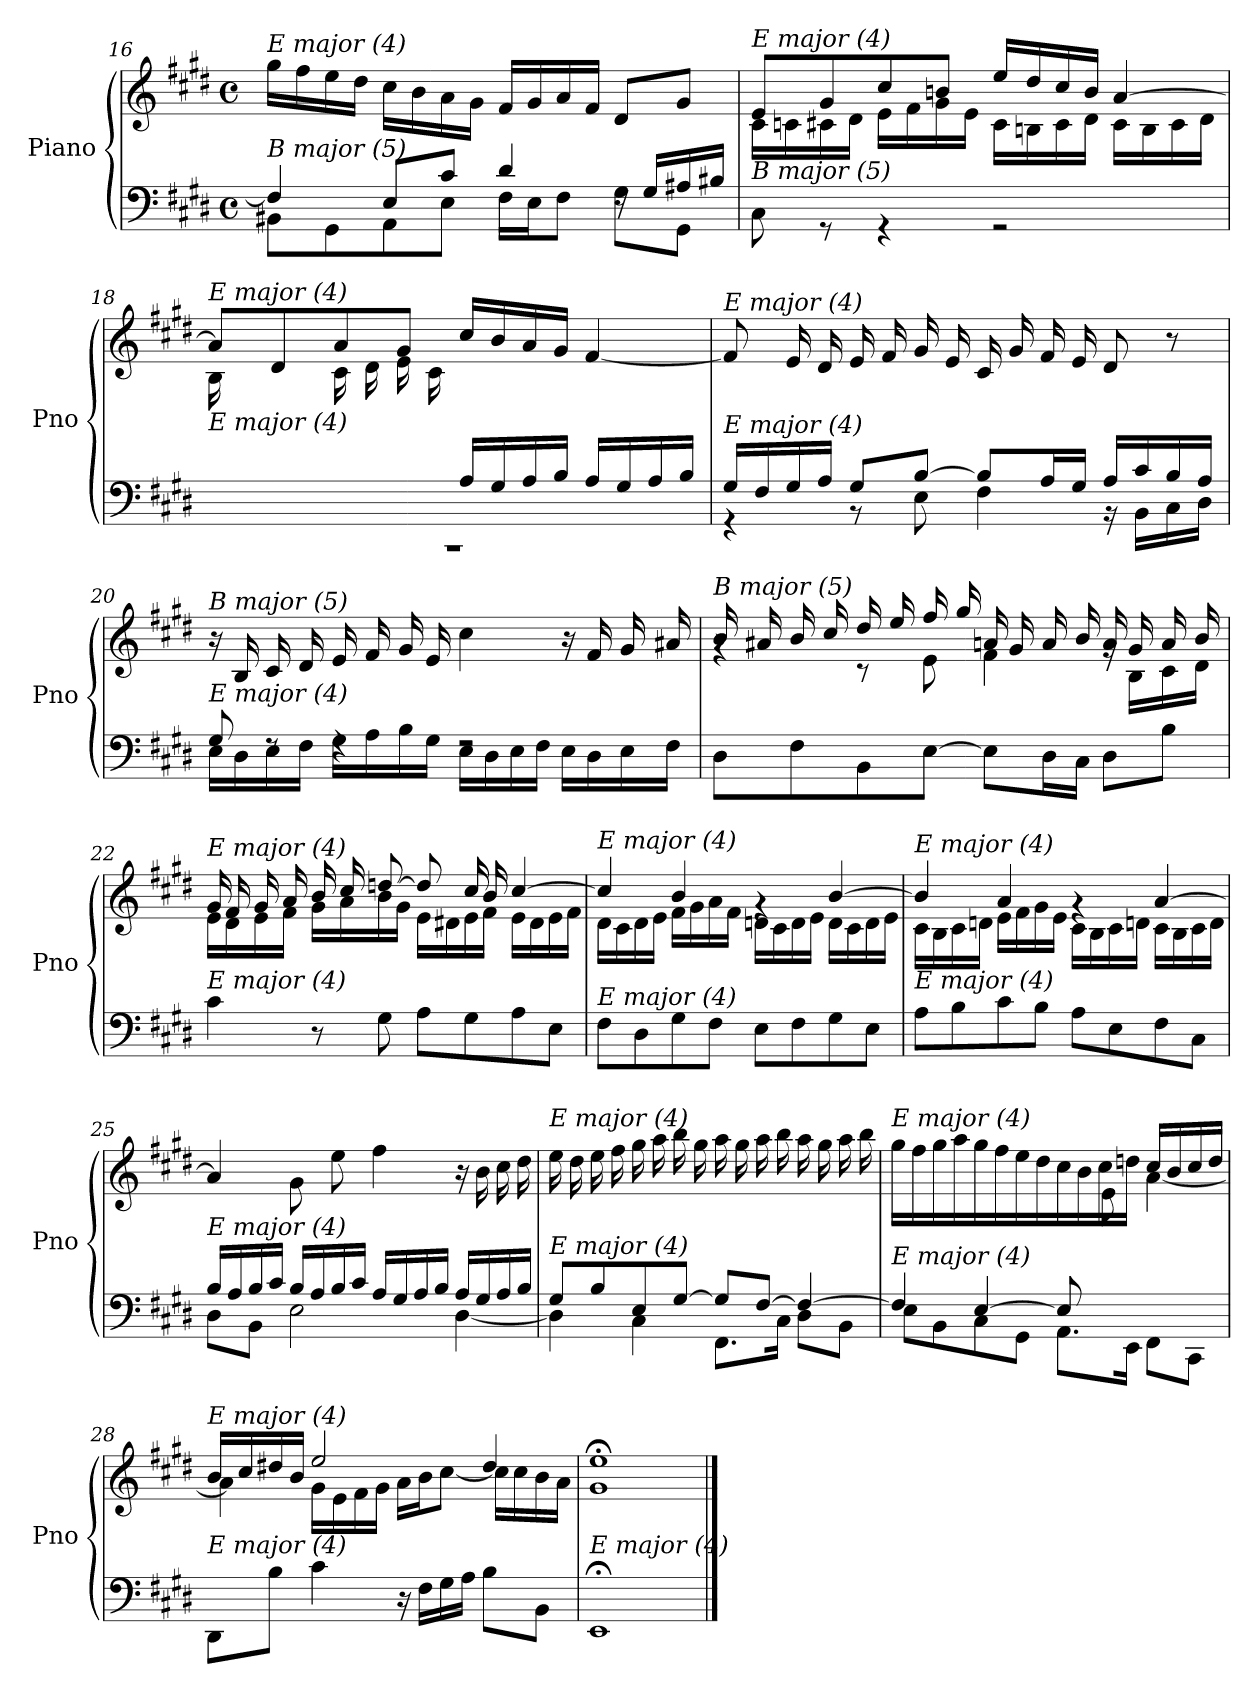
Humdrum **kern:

**kern	**kern
*part1	*part1
*staff2	*staff1
*I"Piano	*
*I'Pno	*
!!LO:LB:g=z
*clefF4	*clefG2
*k[f#c#g#d#]	*k[f#c#g#d#]
*M4/4	*M4/4
*met(c)	*met(c)
=16	=16
*^	*
!	!	!LO:TX:i:t=E major (4)
!LO:TX:i:t=B major (5)	!	!
4F#/]	8BB#X\L	16gg#\LL
.	.	16ff#\
.	8GG#\	16ee\
.	.	16dd#\JJ
8E/L	8AA\	16cc#\LL
.	.	16b\
8c#/J	8E\J	16a\
.	.	16g#\JJ
4d#/	16F#\LL	16f#/LL
.	16E\J	16g#/
.	8F#\J	16a/
.	.	16f#/JJ
16rF	8G#\L	8d#/L
16G#/LL	.	.
16A#X/	8GG#\J	8g#/J
16B#X/JJ	.	.
*v	*v	*
=17	=17
*	*^
!	!LO:TX:i:t=E major (4)	!
!LO:TX:i:t=B major (5)	!	!
8C#\	8e/L	16c#\LL
.	.	16cni\
8rGG	8g#/	16c#\
.	.	16d#\JJ
4rGG	8cc#/	16e\LL
.	.	16f#\
.	8bn/J	16g#\
.	.	16e\JJ
2rGG	16ee/LL	16c#\LL
.	16dd#/	16Bn\
.	16cc#/	16c#\
.	16b/JJ	16d#\JJ
.	[4a/	16c#\LL
.	.	16B\
.	.	16c#\
.	.	16d#\JJ
!!LO:LB:g=z	!!
=18	=18	=18
*^	*	*
!	!	!LO:TX:i:t=E major (4)	!
!LO:TX:i:t=E major (4)	!	!	!
1rCC	16ryy	8a/L]	16B\LL
.	16G#/	.	8.ryy
.	16A/	8d#/	.
.	16B/JJ	.	.
.	4ryy	8a/	16c#\LL
.	.	.	16d#\
.	.	8g#/J	16e\
.	.	.	16c#\JJ
.	16A/LL	16cc#/LL	2ryy
.	16G#/	16b/	.
.	16A/	16a/	.
.	16B/JJ	16g#/JJ	.
.	16A/LL	[4f#/	.
.	16G#/	.	.
.	16A/	.	.
.	16B/JJ	.	.
*	*	*v	*v
!!LO:LB:g=z
=19	=19	=19
!	!	!LO:TX:i:t=E major (4)
!LO:TX:i:t=E major (4)	!	!
16G#/LL	4r	8f#/L]
16F#/	.	.
16G#/	.	16e/L
16A/JJ	.	16d#/JJ
8G#/L	8r	16e/LL
.	.	16f#/
[8B/J	8E\	16g#/
.	.	16e/JJ
8B/L]	4F#\	16c#/LL
.	.	16g#/
16A/L	.	16f#/
16G#/JJ	.	16e/JJ
16A/LL	16r	8d#/
16c#/	16BB\LL	.
16B/	16C#\	8r
16A/JJ	16D#\JJ	.
=20	=20	=20
!	!	!LO:TX:i:t=B major (5)
!LO:TX:i:t=E major (4)	!	!
8G#/	16E\LL	16r
.	16D#\	16B/LL
8rF	16E\	16c#/
.	16F#\JJ	16d#/JJ
4rF	16G#\LL	16e/LL
.	16A\	16f#/
.	16B\	16g#/
.	16G#\JJ	16e/JJ
2rF	16E\LL	4cc#\
.	16D#\	.
.	16E\	.
.	16F#\JJ	.
.	16E\LL	16r
.	16D#\	16f#/LL
.	16E\	16g#/
.	16F#\JJ	16a#X/JJ
!!LO:LB:g=z
=21	=21	=21
*	*	*^
!	!	!LO:TX:i:t=B major (5)	!
!LO:TX:i:t=E major (4)	!	!	!
*v	*v	*	*
8D#\L	16b/LL	4rg
.	16a#X/	.
8F#\	16b/	.
.	16cc#/JJ	.
8BB\	16dd#/LL	8r
.	16ee/	.
[8E\J	16ff#/	8e\
.	16gg#/JJ	.
8E\L]	16an/LL	4f#\
.	16g#/	.
16D#\L	16a/	.
16C#\JJ	16b/JJ	.
8D#\L	16a/LL	16rg
.	16g#/	16B\LL
8B\J	16a/	16c#\
.	16b/JJ	16d#\JJ
!!LO:PB:g=z	!!
=22	=22	=22
!	!LO:TX:i:t=E major (4)	!
!LO:TX:i:t=E major (4)	!	!
4c#\	16g#/LL	16e\LL
.	16f#/	16d#\
.	16g#/	16e\
.	16a/JJ	16f#\JJ
8r	16b/LL	16g#\LL
.	16cc#/J	16a\
8G#\	[8ddn/J	16b\
.	.	16g#\JJ
8A\L	8dd/L]	16e\LL
.	.	16d#X\
8G#\	16cc#/L	16e\
.	16b/JJ	16f#\JJ
8A\	[4cc#/	16e\LL
.	.	16d#\
8E\J	.	16e\
.	.	16f#\JJ
=23	=23	=23
!	!LO:TX:i:t=E major (4)	!
!LO:TX:i:t=E major (4)	!	!
8F#\L	4cc#/]	16d#\LL
.	.	16c#\
8D#\	.	16d#\
.	.	16e\JJ
8G#\	4b/	16f#\LL
.	.	16g#\
8F#\J	.	16a\
.	.	16f#\JJ
8E\L	4rg	16dn\LL
.	.	16c#\
8F#\	.	16d\
.	.	16e\JJ
8G#\	[4b/	16d\LL
.	.	16c#\
8E\J	.	16d\
.	.	16e\JJ
!!LO:LB:g=z	!!
=24	=24	=24
!	!LO:TX:i:t=E major (4)	!
!LO:TX:i:t=E major (4)	!	!
8A\L	4b/]	16c#\LL
.	.	16B\
8B\	.	16c#\
.	.	16dn\JJ
8c#\	4a/	16e\LL
.	.	16f#\
8B\J	.	16g#\
.	.	16e\JJ
8A\L	4rg	16c#\LL
.	.	16B\
8E\	.	16c#\
.	.	16dn\JJ
8F#\	[4a/	16c#\LL
.	.	16B\
8C#\J	.	16c#\
.	.	16d\JJ
!!LO:LB:g=z
=25	=25	=25
*^	*	*
!	!	!LO:TX:i:t=E major (4)	!
!LO:TX:i:t=E major (4)	!	!	!
*	*	*v	*v
16B/LL	8D#\L	4a/]
16A/	.	.
16B/	8BB\J	.
16c#/JJ	.	.
16B/LL	2E\	8g#\L
16A/	.	.
16B/	.	8ee\J
16c#/JJ	.	.
16A/LL	.	4ff#\
16G#/	.	.
16A/	.	.
16B/JJ	.	.
16A/LL	[4D#\	16r
16G#/	.	16b\LL
16A/	.	16cc#\
16B/JJ	.	16dd#\JJ
=26	=26	=26
!	!	!LO:TX:i:t=E major (4)
!LO:TX:i:t=E major (4)	!	!
8G#/L	4D#\]	16ee\LL
.	.	16dd#\
8B/	.	16ee\
.	.	16ff#\JJ
8E/	4C#\	16gg#\LL
.	.	16aa\
[8G#/J	.	16bb\
.	.	16gg#\JJ
8G#/L]	8.FF#\L	16aa\LL
.	.	16gg#\
[8F#/J	.	16aa\
.	16C#\Jk	16bb\JJ
4F#/_	8D#\L	16aa\LL
.	.	16gg#\
.	8BB\J	16aa\
.	.	16bb\JJ
!!LO:LB:g=z
=27	=27	=27
*	*	*^
!	!	!LO:TX:i:t=E major (4)	!
!LO:TX:i:t=E major (4)	!	!	!
4F#/]	8E\L	16gg#\LL	2ryy
.	.	16ff#\	.
.	8BB\	16gg#\	.
.	.	16aa\JJ	.
[4E/	8C#\	16gg#\LL	.
.	.	16ff#\	.
.	8GG#\J	16ee\	.
.	.	16dd#\JJ	.
8E/L]	8.AA\L	16cc#/LL	8ryy
.	.	16b/	.
4.ryy	.	16cc#/	8e\J
.	16EE\Jk	16ddn/JJ	.
.	8FF#\L	16cc#/LL	[4a\
.	.	16b/	.
.	8CC#\J	16cc#/	.
.	.	16dd/JJ	.
=28	=28	=28	=28
*	*^	*^	*^
!	!	!	!LO:TX:i:t=E major (4)	!	!	!
!LO:TX:i:t=E major (4)	!	!	!	!	!	!
4ryy	4ryy	8DD#\L	16b/LL	4ryy	4a\]	4ryy
.	.	.	16cc#/	.	.	.
.	.	8B\J	16dd#X/	.	.	.
.	.	.	16b/JJ	.	.	.
2.ryy	4c#\	2.ryy	2ee/	16g#\LL	2.ryy	2.ryy
.	.	.	.	16e\	.	.
.	.	.	.	16f#\	.	.
.	.	.	.	16g#\JJ	.	.
.	16r	.	.	16a\LL	.	.
.	16F#\LL	.	.	16b\J	.	.
.	16G#\	.	.	[8cc#\J	.	.
.	16A\JJ	.	.	.	.	.
.	8B\L	.	4dd#/	16cc#\LL]	.	.
.	.	.	.	16cc#\	.	.
.	8BB\J	.	.	16b\	.	.
.	.	.	.	16a\JJ	.	.
*v	*v	*v	*	*	*	*
*	*	*v	*v	*v
=29	=29	=29
!	!LO:TX:i:t=E major (4)	!
!LO:TX:i:t=E major (4)	!	!
*	*v	*v
1EE;	1g#;< 1ee;<
==	==
*-	*-
